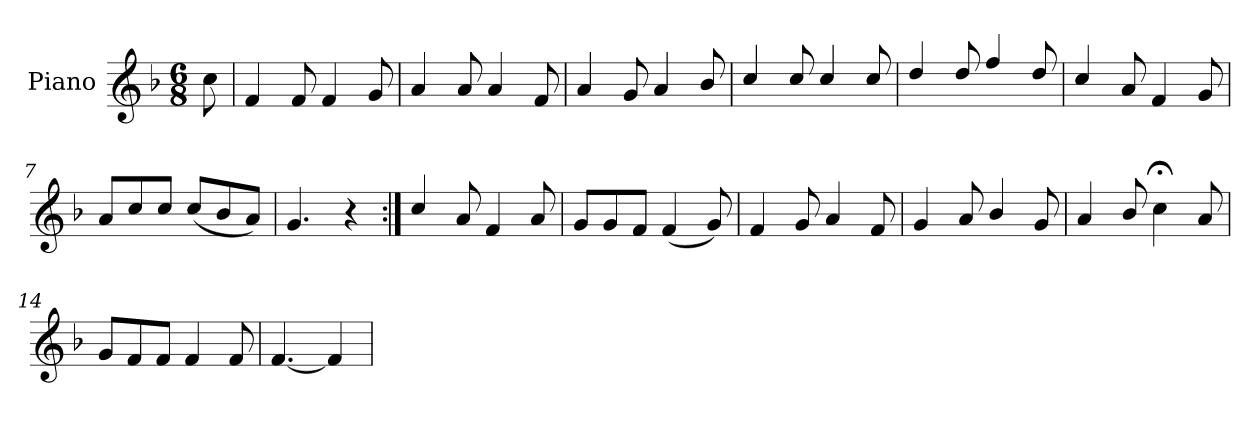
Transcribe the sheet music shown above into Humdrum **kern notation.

**kern
*part1
*staff1
*I"Piano
*I'Pno.
*clefG2
*k[b-]
*M6/8
=
8cc\
=1
4f/
8f/
4f/
8g/
=2
4a/
8a/
4a/
8f/
=3
4a/
8g/
4a/
8b-/
=4
4cc/
8cc/
4cc/
8cc/
=5
4dd/
8dd/
4ff/
8dd/
!!LO:LB:g=z
=6
4cc/
8a/
4f/
8g/
=7
8a/L
8cc/
8cc/J
(<8cc/L
8b-/
8a/J)
=8
4.g/
4r
=9:|!
4cc/
8a/
4f/
8a/
=10
8g/L
8g/
8f/J
(<4f/
8g/)
!!LO:LB:g=z
=11
4f/
8g/
4a/
8f/
=12
4g/
8a/
4b-/
8g/
=13
4a/
8b-/
4cc;<\
8a/
=14
8g/L
8f/
8f/J
4f/
8f/
=15
[4.f/
4f/]
=!!
*-
